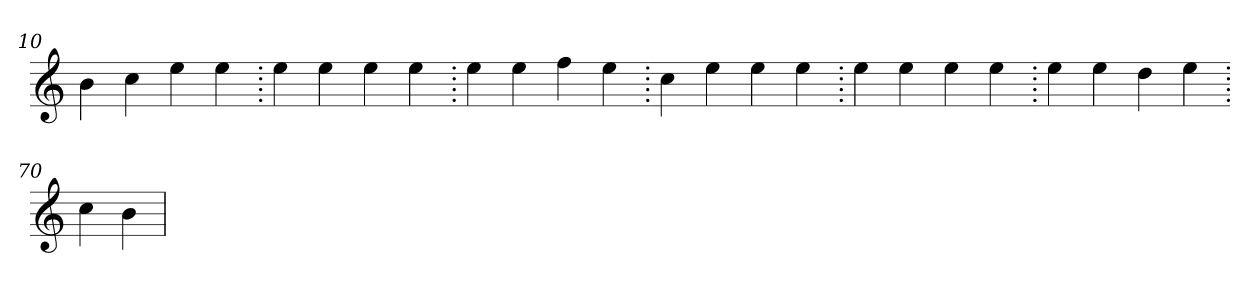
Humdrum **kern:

**kern
*part1
*staff1
*clefG2
=10.
4b
4cc
4ee
4ee
=20.
4ee
4ee
4ee
4ee
=30.
4ee
4ee
4ff
4ee
=40.
4cc
4ee
4ee
4ee
=50.
4ee
4ee
4ee
4ee
=60.
4ee
4ee
4dd
4ee
=70.
4cc
4b
=
*-
